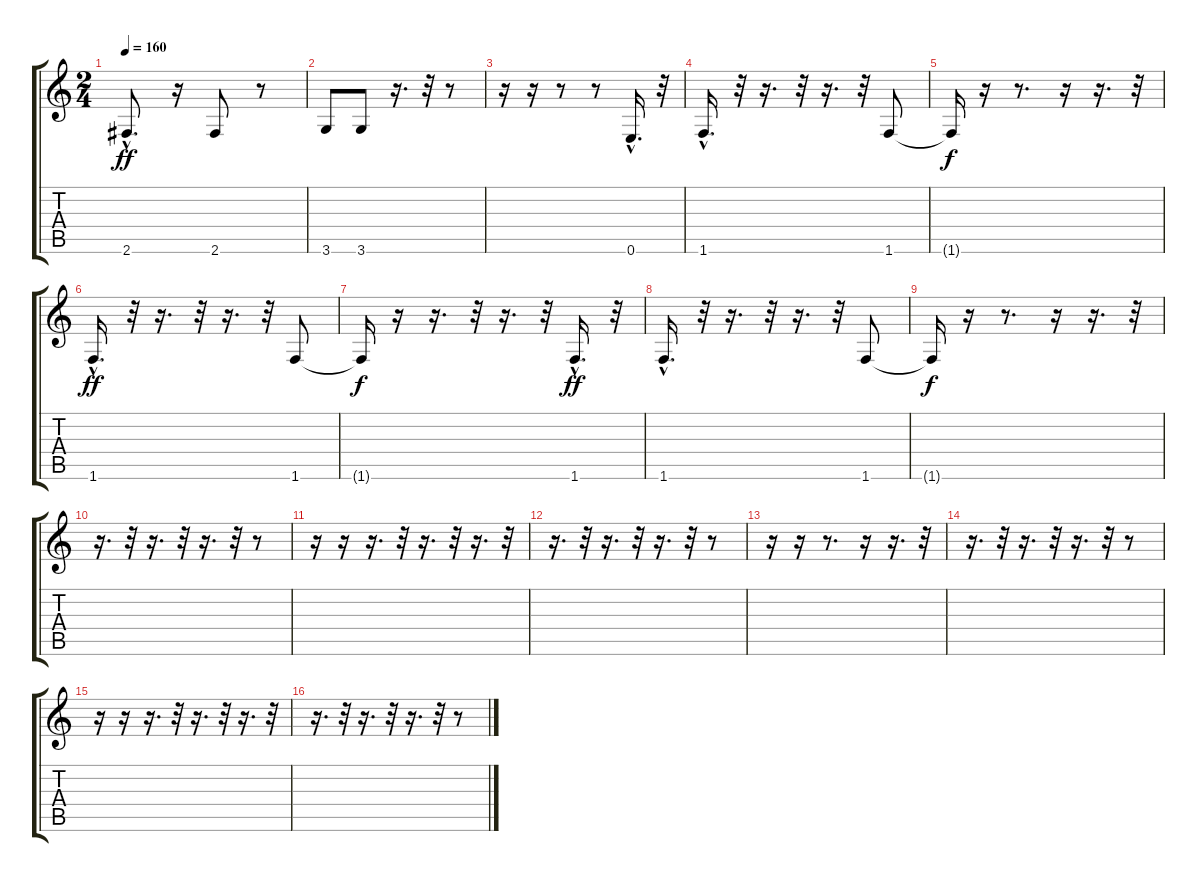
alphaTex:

\track "" {instrument electricguitarjazz}
\staff {score tabs}
\tuning (E4 B3 G3 D3 A2 E2) {hide}
\ts (2 4)
\tempo 160
\clef g2
\ks c
2.6{hac}.8{d dy ff} r.16 2.6.8 r.8 |
3.6.8 3.6.8 r.16{d} r.32 r.8 |
r.16 r.16 r.8 r.8 0.6{hac}.16{d} r.32 |
1.6{hac}.16{d} r.32 r.16{d} r.32 r.16{d} r.32 1.6.8 |
1.6{t}.16{dy f} r.16 r.8{d} r.16 r.16{d} r.32 |
1.6{hac}.16{d dy ff} r.32 r.16{d} r.32 r.16{d} r.32 1.6.8 |
1.6{t}.16{dy f} r.16 r.16{d} r.32 r.16{d} r.32 1.6{hac}.16{d dy ff} r.32 |
1.6{hac}.16{d} r.32 r.16{d} r.32 r.16{d} r.32 1.6.8 |
1.6{t}.16{dy f} r.16 r.8{d} r.16 r.16{d} r.32 |
r.16{d} r.32 r.16{d} r.32 r.16{d} r.32 r.8 |
r.16 r.16 r.16{d} r.32 r.16{d} r.32 r.16{d} r.32 |
r.16{d} r.32 r.16{d} r.32 r.16{d} r.32 r.8 |
r.16 r.16 r.8{d} r.16 r.16{d} r.32 |
r.16{d} r.32 r.16{d} r.32 r.16{d} r.32 r.8 |
r.16 r.16 r.16{d} r.32 r.16{d} r.32 r.16{d} r.32 |
r.16{d} r.32 r.16{d} r.32 r.16{d} r.32 r.8
